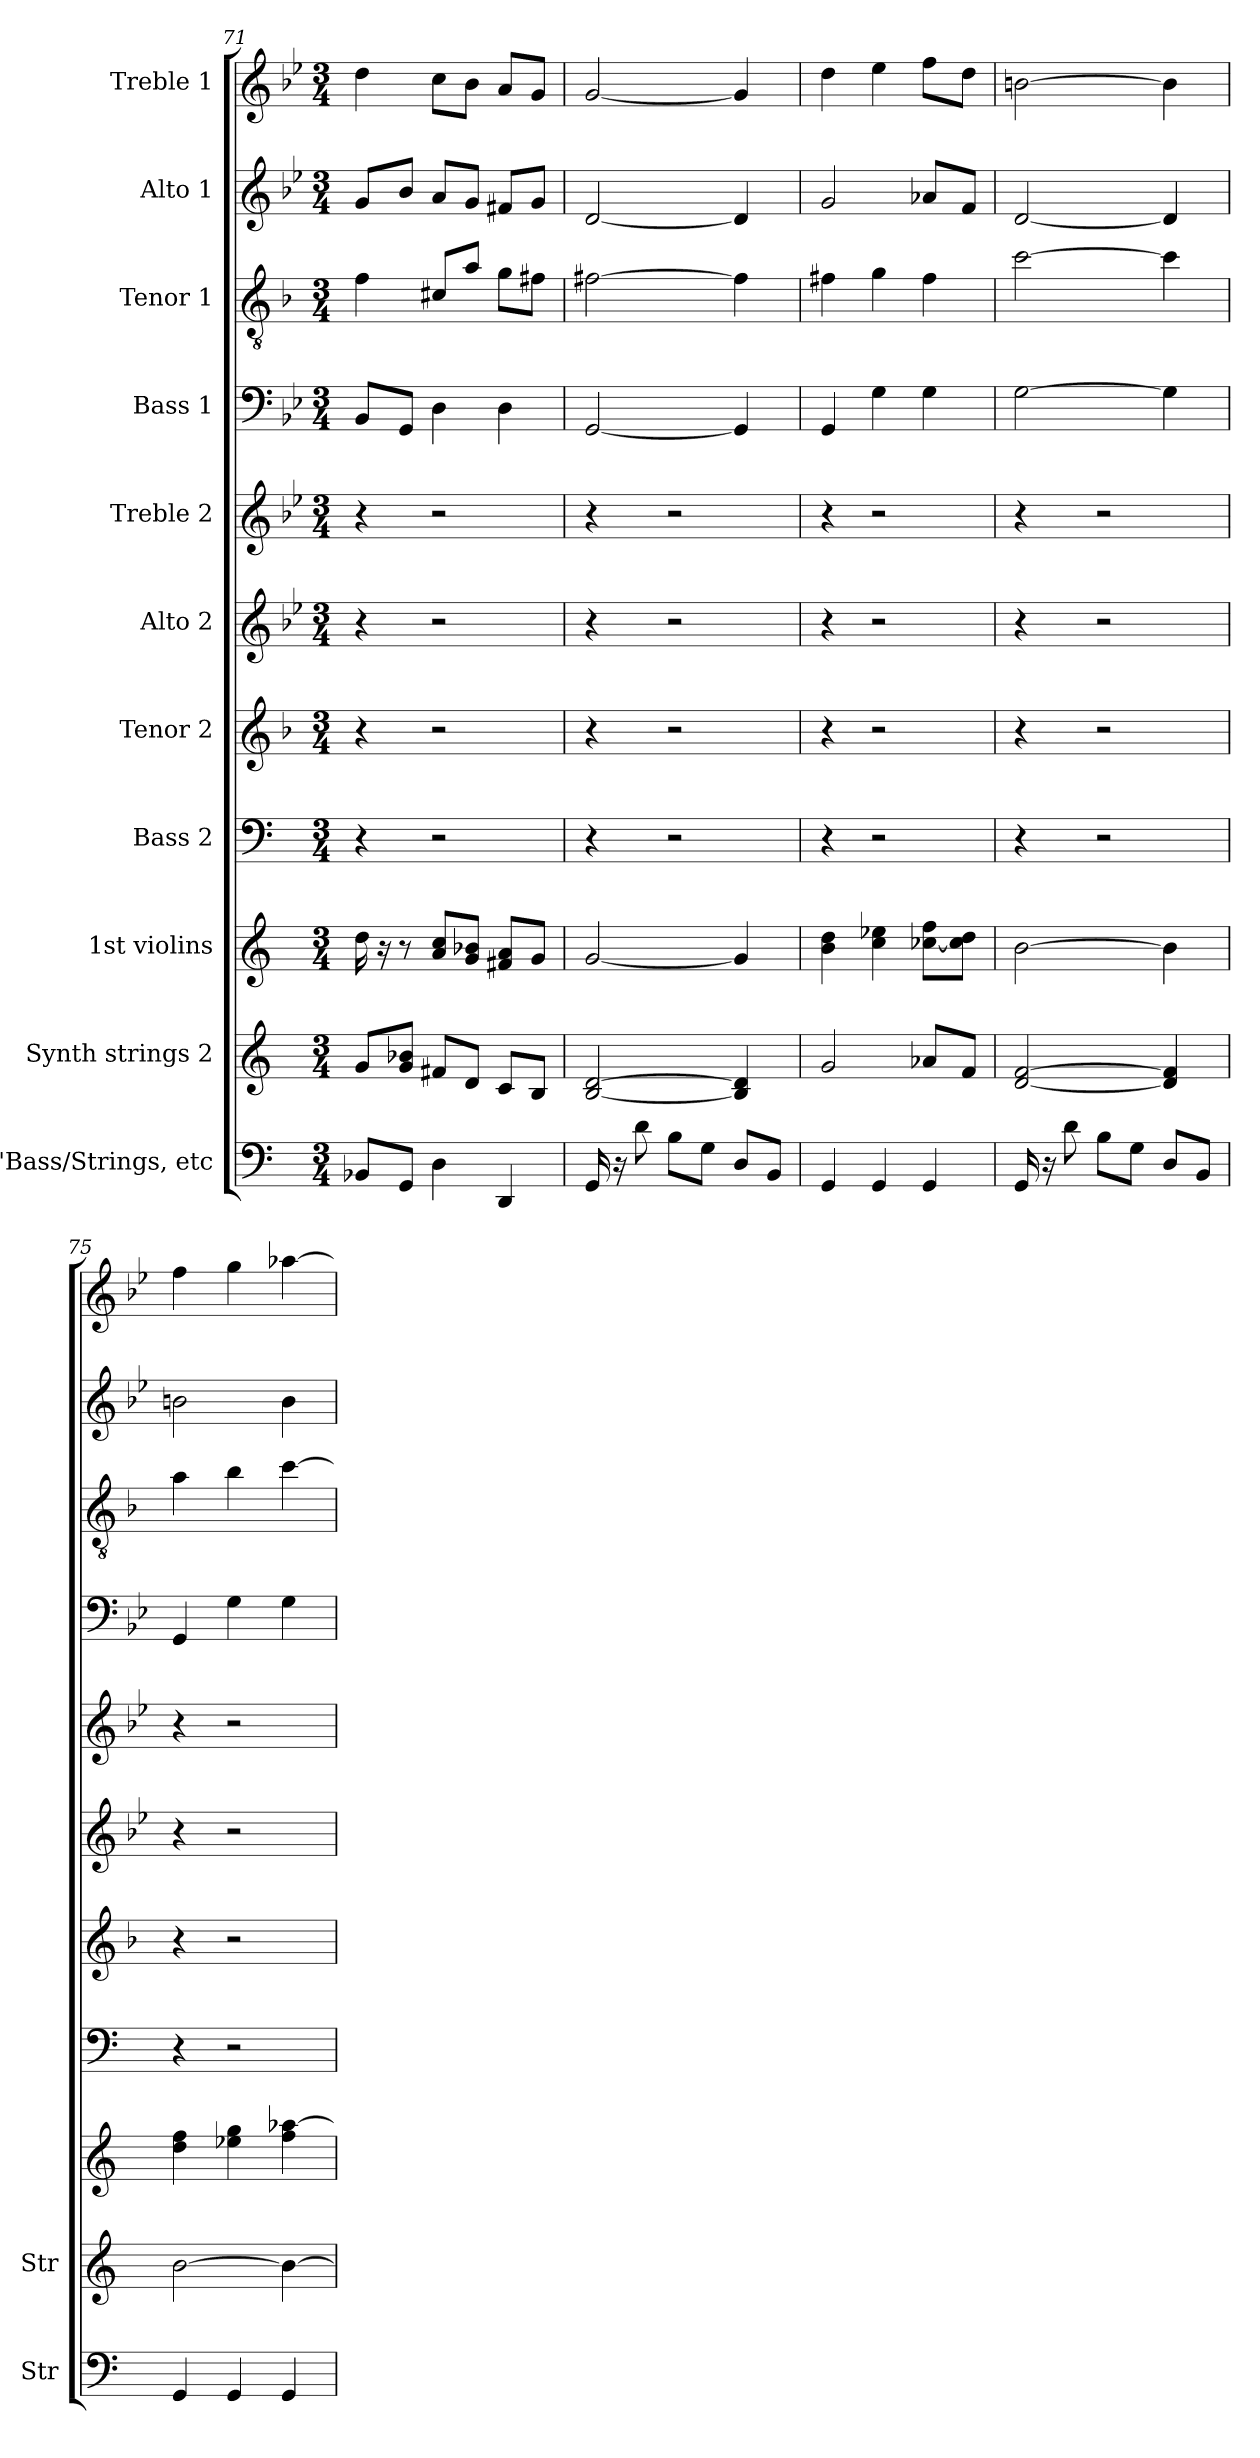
**kern	**kern	**kern	**kern	**kern	**kern	**kern	**kern	**kern	**kern	**kern
*part11	*part10	*part9	*part8	*part7	*part6	*part5	*part4	*part3	*part2	*part1
*staff11	*staff10	*staff9	*staff8	*staff7	*staff6	*staff5	*staff4	*staff3	*staff2	*staff1
*I"D'Bass/Strings, etc	*I"Synth strings 2	*I"1st violins	*I"Bass 2	*I"Tenor 2	*I"Alto 2	*I"Treble 2	*I"Bass 1	*I"Tenor 1	*I"Alto 1	*I"Treble 1
*I'Str	*I'Str	*	*	*	*	*	*	*	*	*
*clefF4	*clefG2	*clefG2	*clefF4	*clefG2	*clefG2	*clefG2	*clefF4	*clefGv2	*clefG2	*clefG2
*	*	*	*	*ITrd4c7	*	*	*	*ITrd4c7	*	*
*k[]	*k[]	*k[]	*k[]	*k[b-e-]	*k[b-e-]	*k[b-e-]	*k[b-e-]	*k[b-e-]	*k[b-e-]	*k[b-e-]
*C:	*C:	*C:	*C:	*B-:	*B-:	*B-:	*B-:	*B-:	*B-:	*B-:
*M3/4	*M3/4	*M3/4	*M3/4	*M3/4	*M3/4	*M3/4	*M3/4	*M3/4	*M3/4	*M3/4
=71	=71	=71	=71	=71	=71	=71	=71	=71	=71	=71
8BB-X/L	8g/L	16dd\	4r	4r	4r	4r	8BB-/L	4B-\	8g/L	4dd\
.	.	16r	.	.	.	.	.	.	.	.
8GG/J	8g/ 8b-X/J	8r	.	.	.	.	8GG/J	.	8b-/J	.
4D\	8f#X/L	8a/ 8cc/L	2r	2r	2r	2r	4D\	8F#X/L	8a/L	8cc\L
.	8d/J	8g/ 8b-X/J	.	.	.	.	.	8d/J	8g/J	8b-\J
4DD/	8c/L	8f#X/ 8a/L	.	.	.	.	4D\	8c\L	8f#X/L	8a/L
.	8B/J	8g/J	.	.	.	.	.	8Bn\J	8g/J	8g/J
=72	=72	=72	=72	=72	=72	=72	=72	=72	=72	=72
16GG/	[2B/ [2d/	[2g/	4r	4r	4r	4r	[2GG/	[2Bn\	[2d/	[2g/
16r	.	.	.	.	.	.	.	.	.	.
8d\	.	.	.	.	.	.	.	.	.	.
8B\L	.	.	2r	2r	2r	2r	.	.	.	.
8G\J	.	.	.	.	.	.	.	.	.	.
8D/L	4B/] 4d/]	4g/]	.	.	.	.	4GG/]	4B\]	4d/]	4g/]
8BB/J	.	.	.	.	.	.	.	.	.	.
!!LO:PB:g=z
=73	=73	=73	=73	=73	=73	=73	=73	=73	=73	=73
4GG/	2g/	4b\ 4dd\	4r	4r	4r	4r	4GG/	4Bn\	2g/	4dd\
4GG/	.	4cc\ 4ee-X\	2r	2r	2r	2r	4G\	4c\	.	4ee-\
4GG/	8a-X/L	[8cc-X\ 8ff\L	.	.	.	.	4G\	4B\	8a-X/L	8ff\L
.	8f/J	8cc-\] 8dd\J	.	.	.	.	.	.	8f/J	8dd\J
=74	=74	=74	=74	=74	=74	=74	=74	=74	=74	=74
16GG/	[2d/ [2f/	[2b\	4r	4r	4r	4r	[2G\	[2f\	[2d/	[2bn\
16r	.	.	.	.	.	.	.	.	.	.
8d\	.	.	.	.	.	.	.	.	.	.
8B\L	.	.	2r	2r	2r	2r	.	.	.	.
8G\J	.	.	.	.	.	.	.	.	.	.
8D/L	4d/] 4f/]	4b\]	.	.	.	.	4G\]	4f\]	4d/]	4b\]
8BB/J	.	.	.	.	.	.	.	.	.	.
=75	=75	=75	=75	=75	=75	=75	=75	=75	=75	=75
4GG/	[2b\	4dd\ 4ff\	4r	4r	4r	4r	4GG/	4d\	2bn\	4ff\
4GG/	.	4ee-X\ 4gg\	2r	2r	2r	2r	4G\	4e-\	.	4gg\
4GG/	4b\_	4ff\ [4aa-X\	.	.	.	.	4G\	[4f\	4b\	[4aa-X\
=	=	=	=	=	=	=	=	=	=	=
*-	*-	*-	*-	*-	*-	*-	*-	*-	*-	*-
